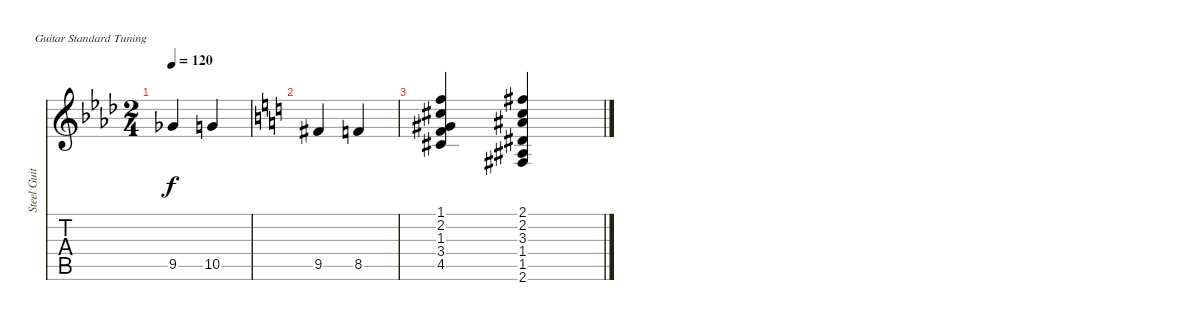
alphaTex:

\defaultSystemsLayout 4
\bracketExtendMode nobrackets
\otherSystemsTrackNameOrientation horizontal
\track ("Steel Guitar" "Steel Guit") {instrument acousticguitarsteel}
\staff {score tabs}
\tuning (E4 B3 G3 D3 A2 E2)
\ts (2 4)
\beaming (8 2 2)
\tempo 120
\clef g2
\ks ab
9.5{acc b}.4{dy f instrument acousticguitarsteel beam Up} 10.5{acc forcenatural}.4{beam Up} |
\ks c
9.5{acc #}.4{beam Up} 8.5.4{beam Up} |
(1.1 2.2{acc #} 1.3{acc #} 3.4 4.5{acc #}).4{beam Up} (2.1{acc #} 2.2{acc #} 3.3{acc #} 1.4{acc #} 1.5{acc #} 2.6{acc #}).4{beam Up}
